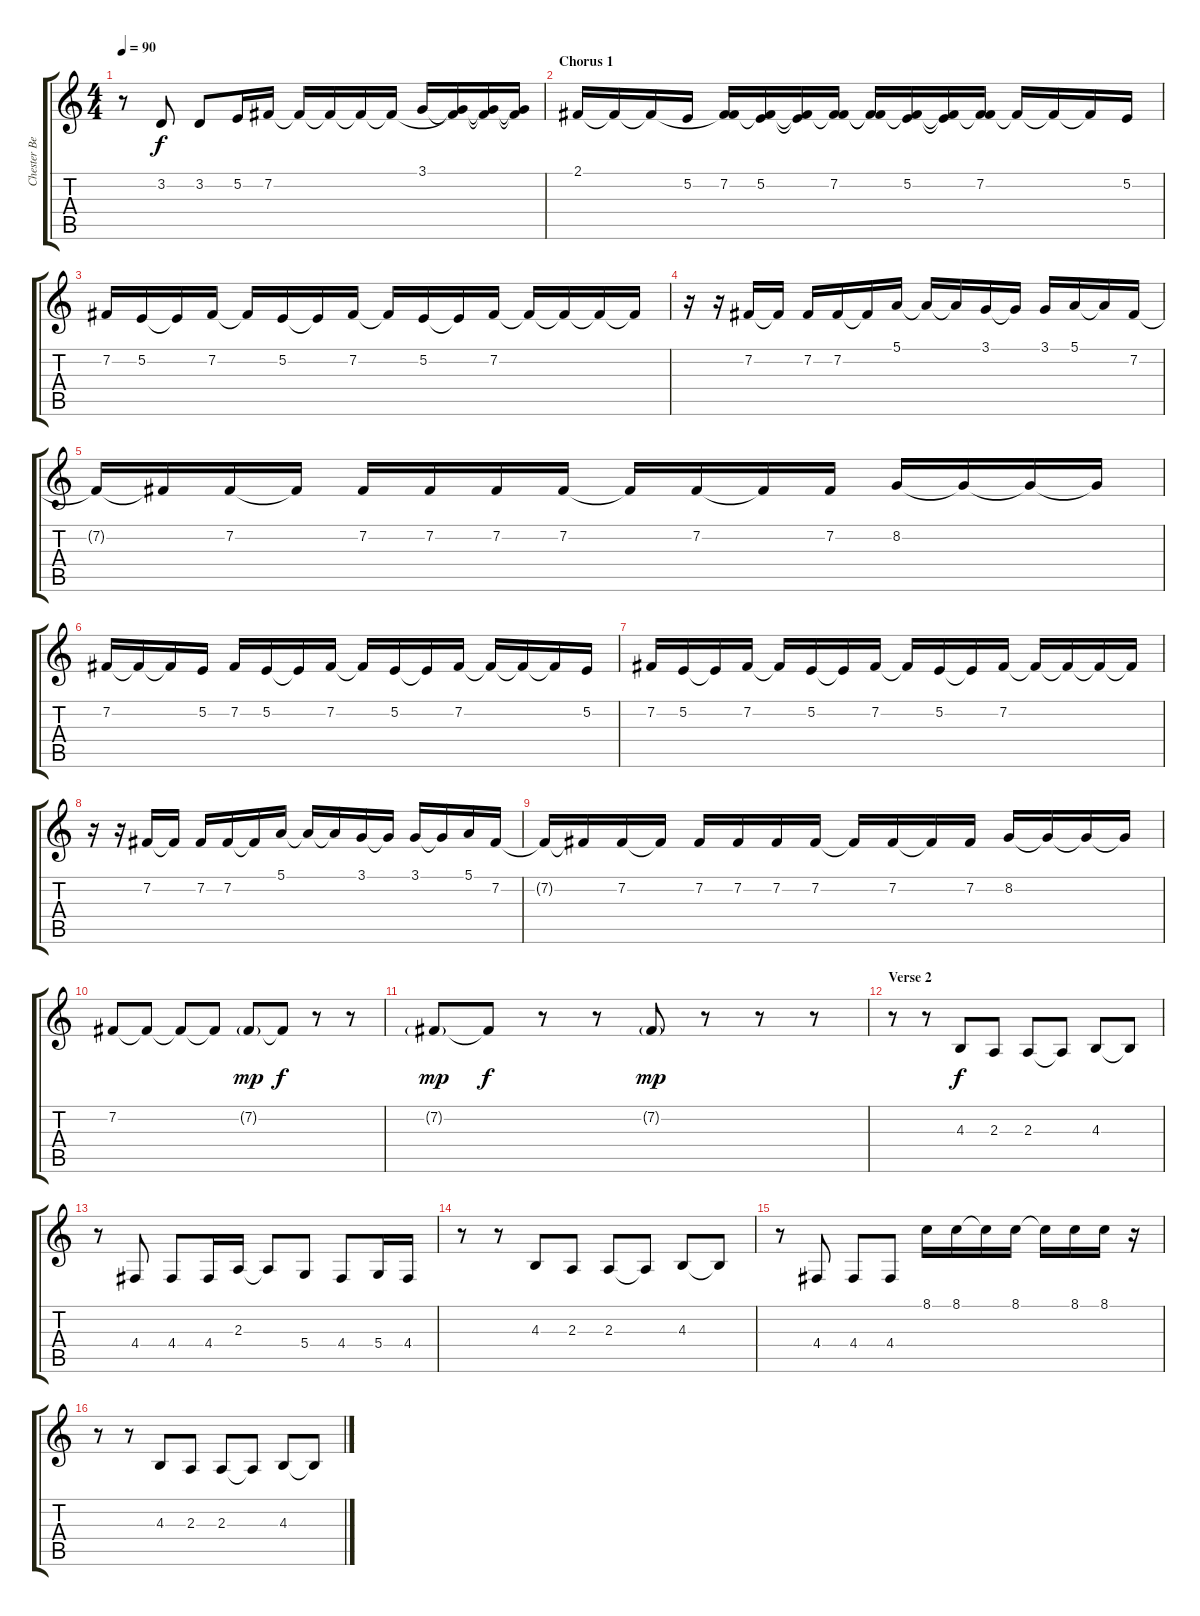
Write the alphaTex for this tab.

\track ("Chester Bennington (Vocals)" "Chester Be") {instrument harmonica}
\staff {score tabs}
\tuning (E4 B3 G3 D3 A2 E2) {hide}
\ts (4 4)
\tempo 90
\clef g2
\ks c
r.8{dy f} 3.2.8 3.2.8 5.2.16 7.2.16 7.2{t}.16 7.2{t}.16 7.2{t}.16 7.2{t}.16 3.1.16 (3.1{t} 7.2{t}).16 (3.1{t} 7.2{t}).16 (3.1{t} 7.2{t}).16 |
\section ("" "Chorus 1")
2.1.16 2.1{t}.16 2.1{t}.16 5.2.16 (2.1{t} 7.2).16 (2.1{t} 5.2).16 (2.1{t} 5.2{t}).16 (2.1{t} 7.2).16 (2.1{t} 7.2{t}).16 (2.1{t} 5.2).16 (2.1{t} 5.2{t}).16 (2.1{t} 7.2).16 7.2{t}.16 7.2{t}.16 7.2{t}.16 5.2.16 |
7.2.16 5.2.16 5.2{t}.16 7.2.16 7.2{t}.16 5.2.16 5.2{t}.16 7.2.16 7.2{t}.16 5.2.16 5.2{t}.16 7.2.16 7.2{t}.16 7.2{t}.16 7.2{t}.16 7.2{t}.16 |
r.16 r.16 7.2.16 7.2{t}.16 7.2.16 7.2.16 7.2{t}.16 5.1.16 5.1{t}.16 5.1{t}.16 3.1.16 3.1{t}.16 3.1.16 5.1.16 5.1{t}.16 7.2.16 |
7.2{t}.16 7.2{t}.16 7.2.16 7.2{t}.16 7.2.16 7.2.16 7.2.16 7.2.16 7.2{t}.16 7.2.16 7.2{t}.16 7.2.16 8.2.16 8.2{t}.16 8.2{t}.16 8.2{t}.16 |
7.2.16 7.2{t}.16 7.2{t}.16 5.2.16 7.2.16 5.2.16 5.2{t}.16 7.2.16 7.2{t}.16 5.2.16 5.2{t}.16 7.2.16 7.2{t}.16 7.2{t}.16 7.2{t}.16 5.2.16 |
7.2.16 5.2.16 5.2{t}.16 7.2.16 7.2{t}.16 5.2.16 5.2{t}.16 7.2.16 7.2{t}.16 5.2.16 5.2{t}.16 7.2.16 7.2{t}.16 7.2{t}.16 7.2{t}.16 7.2{t}.16 |
r.16 r.16 7.2.16 7.2{t}.16 7.2.16 7.2.16 7.2{t}.16 5.1.16 5.1{t}.16 5.1{t}.16 3.1.16 3.1{t}.16 3.1.16 3.1{t}.16 5.1.16 7.2.16 |
7.2{t}.16 7.2{t}.16 7.2.16 7.2{t}.16 7.2.16 7.2.16 7.2.16 7.2.16 7.2{t}.16 7.2.16 7.2{t}.16 7.2.16 8.2.16 8.2{t}.16 8.2{t}.16 8.2{t}.16 |
7.2.8 7.2{t}.8 7.2{t}.8 7.2{t}.8 7.2{g}.8{dy mp} 7.2{t}.8{dy f} r.8 r.8 |
7.2{g}.8{dy mp} 7.2{t}.8{dy f} r.8 r.8 7.2{g}.8{dy mp} r.8 r.8 r.8 |
\section ("" "Verse 2")
r.8 r.8 4.3.8{dy f} 2.3.8 2.3.8 2.3{t}.8 4.3.8 4.3{t}.8 |
r.8 4.4.8 4.4.8 4.4.16 2.3.16 2.3{t}.8 5.4.8 4.4.8 5.4.16 4.4.16 |
r.8 r.8 4.3.8 2.3.8 2.3.8 2.3{t}.8 4.3.8 4.3{t}.8 |
r.8 4.4.8 4.4.8 4.4.8 8.1.16 8.1.16 8.1{t}.16 8.1.16 8.1{t}.16 8.1.16 8.1.16 r.16 |
r.8 r.8 4.3.8 2.3.8 2.3.8 2.3{t}.8 4.3.8 4.3{t}.8
